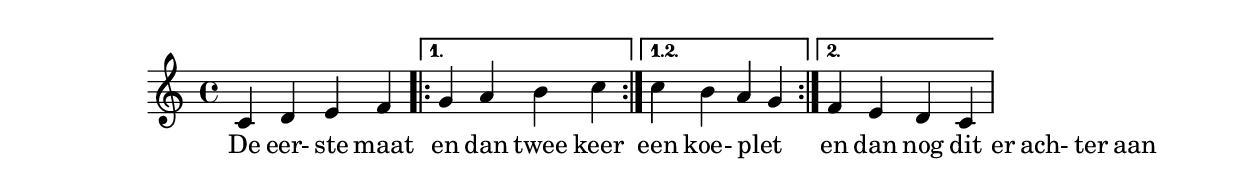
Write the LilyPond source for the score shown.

\version "2.1.21"

% possible rename to lyric-repeat or repeat-lyric.

\header{ texidoc = "@cindex Repeat Lyrics
You can use alternate lyrics as well as alternate notes for repeats. "
}

\score{
	<<
		  \context Staff \notes\relative c'{ 
			  c d e f
			  \repeat "volta" 2 { g a b c }
			  \alternative { { c b a g } { f e d c } }
		  }
		  \context Lyrics \lyrics {
			  De eer- ste << { maat } { moet } >>
			  \repeat fold 2 { }
			  \alternative {
				  { en dan twee keer } 
				  { een koe- plet _ } 
			  }
			  en dan nog dit er ach- ter aan
		  }
	>>
	\paper{raggedright=##t}
}

